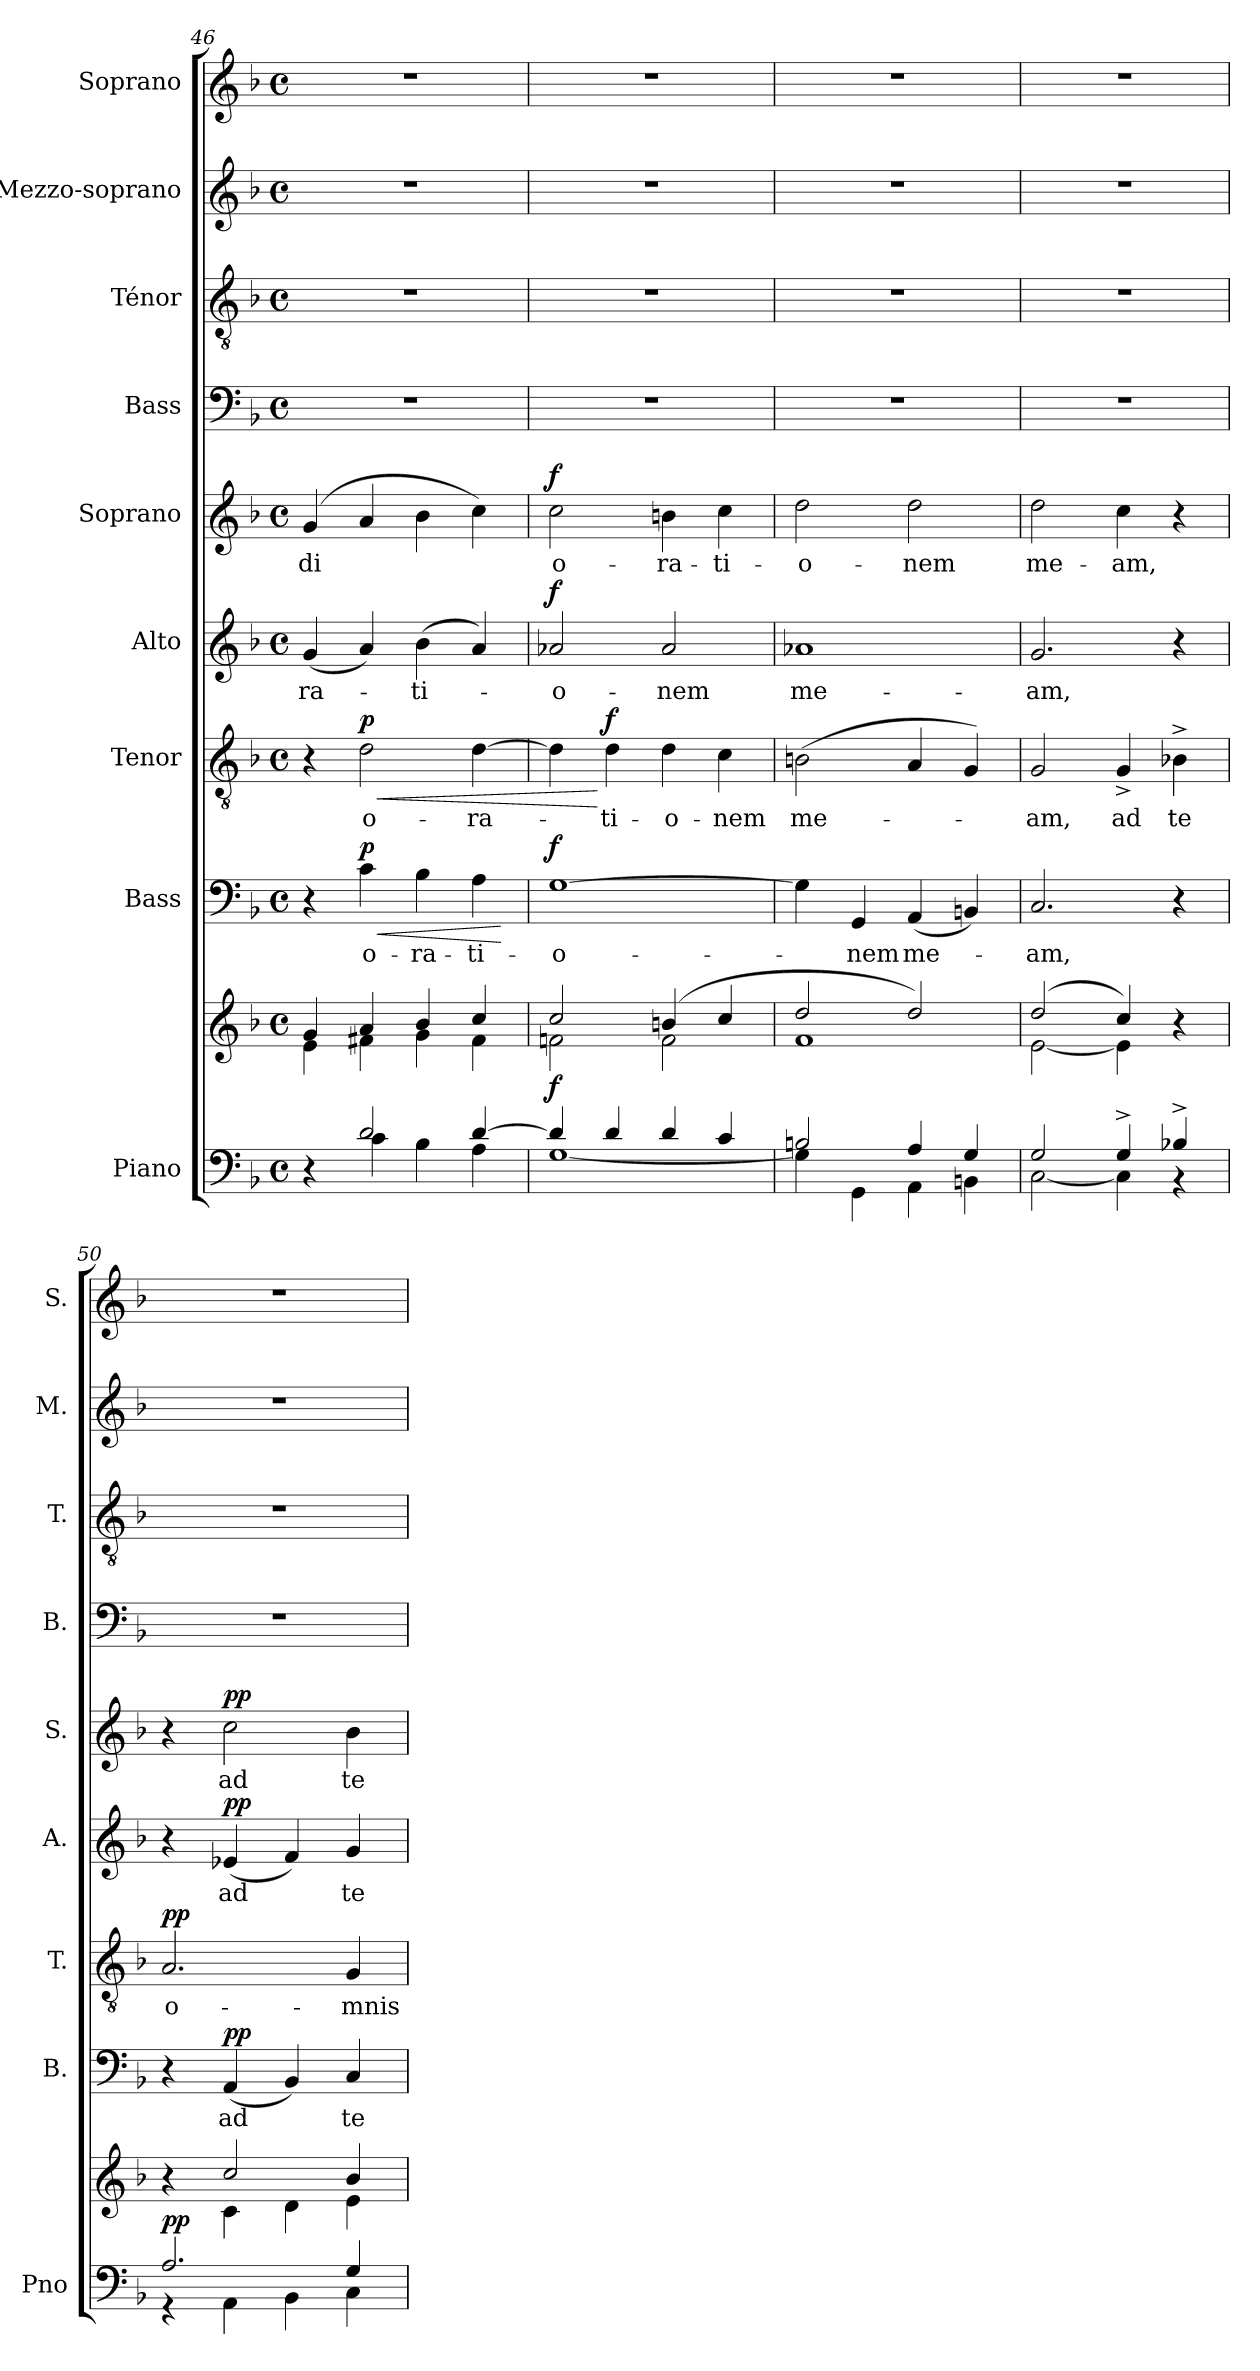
**kern	**kern	**dynam	**kern	**text	**dynam	**kern	**text	**dynam	**kern	**text	**dynam	**kern	**text	**dynam	**kern	**kern	**kern	**kern
*part9	*part9	*part9	*part8	*part8	*part8	*part7	*part7	*part7	*part6	*part6	*part6	*part5	*part5	*part5	*part4	*part3	*part2	*part1
*staff10	*staff9	*staff9/10	*staff8	*staff8	*staff8	*staff7	*staff7	*staff7	*staff6	*staff6	*staff6	*staff5	*staff5	*staff5	*staff4	*staff3	*staff2	*staff1
*I"Piano	*	*	*I"Bass	*	*	*I"Tenor	*	*	*I"Alto	*	*	*I"Soprano	*	*	*I"Bass	*I"Ténor	*I"Mezzo-soprano	*I"Soprano
*I'Pno	*	*	*I'B.	*	*	*I'T.	*	*	*I'A.	*	*	*I'S.	*	*	*I'B.	*I'T.	*I'M.	*I'S.
*clefF4	*clefG2	*	*clefF4	*	*	*clefGv2	*	*	*clefG2	*	*	*clefG2	*	*	*clefF4	*clefGv2	*clefG2	*clefG2
*	*	*	*	*	*	*	*	*	*ITrd2c3	*	*	*	*	*	*	*	*	*
*k[b-]	*k[b-]	*	*k[b-]	*	*	*k[b-]	*	*	*k[f#c#]	*	*	*k[b-]	*	*	*k[b-]	*k[b-]	*k[b-]	*k[b-]
*M4/4	*M4/4	*	*M4/4	*	*	*M4/4	*	*	*M4/4	*	*	*M4/4	*	*	*M4/4	*M4/4	*M4/4	*M4/4
*met(c)	*met(c)	*	*met(c)	*	*	*met(c)	*	*	*met(c)	*	*	*met(c)	*	*	*met(c)	*met(c)	*met(c)	*met(c)
=46	=46	=46	=46	=46	=46	=46	=46	=46	=46	=46	=46	=46	=46	=46	=46	=46	=46	=46
*^	*^	*	*	*	*	*	*	*	*	*	*	*	*	*	*	*	*	*
4r	4ryy	4g/	4e\	.	4r	.	.	4r	.	.	(4ei/	-ra-	.	(4g/	-di	.	1r	1r	1r	1r
!	!	!	!	!	!	!	!LO:HP:b	!	!	!LO:HP:b	!	!	!	!	!	!	!	!	!	!
!	!	!	!	!	!	!	!LO:DY:n=1:a	!	!	!LO:DY:n=1:a	!	!	!	!	!	!	!	!	!	!
2d/	4c\	4a/	4f#X\	.	4c\	o-	< p	2d\	o-	< p	4f#i/)	.	.	4a/	.	.	.	.	.	.
.	4B-\	4b-/	4g\	.	4B-\	-ra-	.	.	.	.	(4gi\	-ti-	.	4b-\	.	.	.	.	.	.
[4d/	4A\	4cc/	4f#\	.	4A\	-ti-	.	[4d\	-ra-	.	4f#i/)	.	.	4cc\)	.	.	.	.	.	.
*v	*v	*	*	*	*	*	*	*	*	*	*	*	*	*	*	*	*	*	*	*
*	*v	*v	*	*	*	*	*	*	*	*	*	*	*	*	*	*	*	*	*
.	.	.	.	.	[	.	.	.	.	.	.	.	.	.	.	.	.	.
=47	=47	=47	=47	=47	=47	=47	=47	=47	=47	=47	=47	=47	=47	=47	=47	=47	=47	=47
*^	*^	*	*	*	*	*	*	*	*	*	*	*	*	*	*	*	*	*
!	!	!	!	!LO:DY:b	!	!	!LO:DY:a	!	!	!	!	!	!LO:DY:a	!	!	!LO:DY:a	!	!	!	!
4d/]	[1G	2cc/	2fn\	f	[1G	-o-	f	4d\]	.	.	2fni/	-o-	f	2cc\	o-	f	1r	1r	1r	1r
!	!	!	!	!	!	!	!	!	!	!LO:DY:n=1:a	!	!	!	!	!	!	!	!	!	!
4d/	.	.	.	.	.	.	.	4d\	-ti-	[ f	.	.	.	.	.	.	.	.	.	.
4d/	.	(4bn/	2f\	.	.	.	.	4d\	-o-	.	2fi/	-nem	.	4bn\	-ra-	.	.	.	.	.
4c/	.	4cc/	.	.	.	.	.	4c\	-nem	.	.	.	.	4cc\	-ti-	.	.	.	.	.
=48	=48	=48	=48	=48	=48	=48	=48	=48	=48	=48	=48	=48	=48	=48	=48	=48	=48	=48	=48	=48
2Bn/	4G\]	2dd/	1f	.	4G\]	.	.	(2Bn\	me-	.	1fni	me-	.	2dd\	-o-	.	1r	1r	1r	1r
.	4GG\	.	.	.	4GG/	-nem	.	.	.	.	.	.	.	.	.	.	.	.	.	.
4A/	4AA\	2dd/)	.	.	(4AA/	me-	.	4A/	.	.	.	.	.	2dd\	-nem	.	.	.	.	.
4G/	4BBn\	.	.	.	4BBn/)	.	.	4G/)	.	.	.	.	.	.	.	.	.	.	.	.
!!LO:LB:g=z
=49	=49	=49	=49	=49	=49	=49	=49	=49	=49	=49	=49	=49	=49	=49	=49	=49	=49	=49	=49	=49
2G/	[2C\	(2dd/	[2e\	.	2.C/	-am,	.	2G/	-am,	.	2.ei/	-am,	.	2dd\	me-	.	1r	1r	1r	1r
4G^/	4C\]	4cc/)	4e\]	.	.	.	.	4G^/	ad	.	.	.	.	4cc\	-am,	.	.	.	.	.
4B-X^/	4r	4r	4ryy	.	4r	.	.	4B-X^\	te	.	4r	.	.	4r	.	.	.	.	.	.
=50	=50	=50	=50	=50	=50	=50	=50	=50	=50	=50	=50	=50	=50	=50	=50	=50	=50	=50	=50	=50
!	!	!	!	!LO:DY:a=2	!	!	!	!	!	!LO:DY:a	!	!	!	!	!	!	!	!	!	!
2.A/	4r	4r	4ryy	pp	4r	.	.	2.A/	o-	pp	4r	.	.	4r	.	.	1r	1r	1r	1r
!	!	!	!	!	!	!	!LO:DY:a	!	!	!	!	!	!LO:DY:a	!	!	!LO:DY:a	!	!	!	!
.	4AA\	2cc/	4c\	.	(4AA/	ad	pp	.	.	.	(4cni/	ad	pp	2cc\	ad	pp	.	.	.	.
.	4BB-\	.	4d\	.	4BB-/)	.	.	.	.	.	4di/)	.	.	.	.	.	.	.	.	.
4G/	4C\	4b-/	4e\	.	4C/	te	.	4G/	-mnis	.	4ei/	te	.	4b-\	te	.	.	.	.	.
*v	*v	*	*	*	*	*	*	*	*	*	*	*	*	*	*	*	*	*	*	*
*	*v	*v	*	*	*	*	*	*	*	*	*	*	*	*	*	*	*	*	*
=	=	=	=	=	=	=	=	=	=	=	=	=	=	=	=	=	=	=
*-	*-	*-	*-	*-	*-	*-	*-	*-	*-	*-	*-	*-	*-	*-	*-	*-	*-	*-
